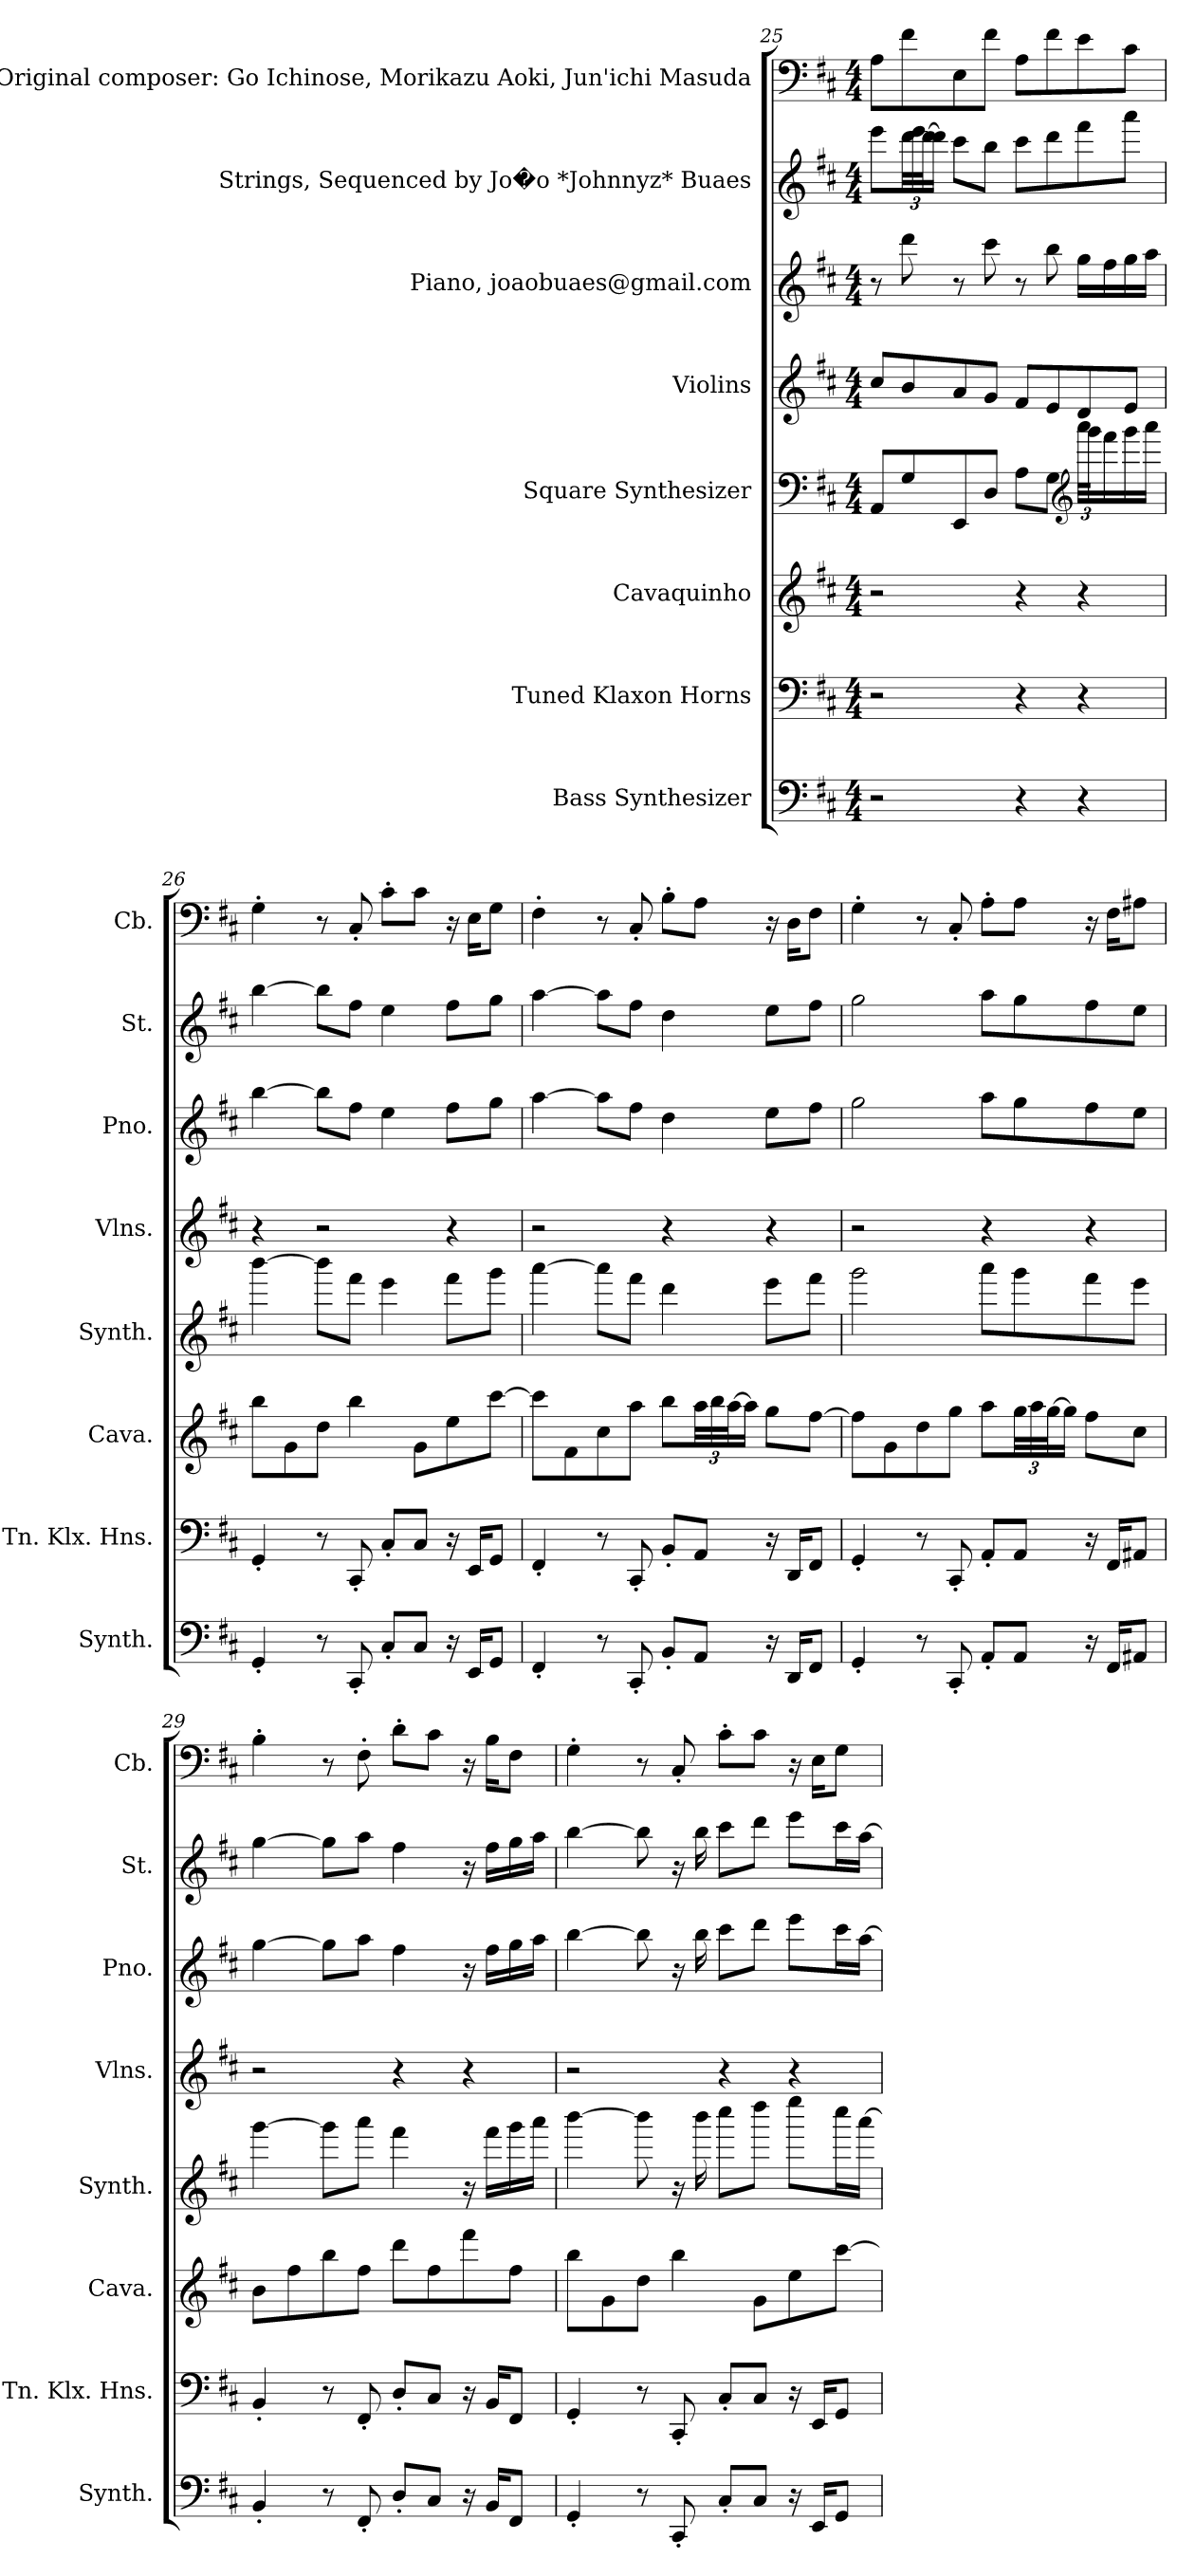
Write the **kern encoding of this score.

**kern	**kern	**kern	**kern	**kern	**kern	**kern	**kern
*part8	*part7	*part6	*part5	*part4	*part3	*part2	*part1
*staff8	*staff7	*staff6	*staff5	*staff4	*staff3	*staff2	*staff1
*I"Bass Synthesizer	*I"Tuned Klaxon Horns	*I"Cavaquinho	*I"Square Synthesizer	*I"Violins	*I"Piano, joaobuaes@gmail.com	*I"Strings, Sequenced by Jo�o *Johnnyz* Buaes	*I"Contrabass, Original composer: Go Ichinose, Morikazu Aoki, Jun'ichi Masuda
*I'Synth.	*I'Tn. Klx. Hns.	*I'Cava.	*I'Synth.	*I'Vlns.	*I'Pno.	*I'St.	*I'Cb.
!!LO:PB:g=z
*clefF4	*clefF4	*clefG2	*clefF4	*clefG2	*clefG2	*clefG2	*clefF4
*	*	*	*	*	*	*	*ITrd7c12
*k[f#c#]	*k[f#c#]	*k[f#c#]	*k[f#c#]	*k[f#c#]	*k[f#c#]	*k[f#c#]	*k[f#c#]
*M4/4	*M4/4	*M4/4	*M4/4	*M4/4	*M4/4	*M4/4	*M4/4
=25	=25	=25	=25	=25	=25	=25	=25
2r	2r	2r	8AA/L	8cc#/L	8r	8eee\L	8AA\L
*	*	*	*	*	*	*Xbrackettup	*
.	.	.	8G/	8b/	8ddd\	48ddd\LL	8F#\
.	.	.	.	.	.	48eee\	.
.	.	.	.	.	.	[48ddd\J	.
.	.	.	.	.	.	16ddd\JJ]	.
.	.	.	8EE/	8a/	8r	8ccc#\L	8EE\
.	.	.	8D/J	8g/J	8ccc#\	8bb\J	8F#\J
4r	4r	4r	8A\L	8f#/L	8r	8ccc#\L	8AA\L
.	.	.	8G\J	8e/	8bb\	8ddd\	8F#\
*	*	*	*clefG2	*	*	*	*
*	*	*	*Xbrackettup	*	*	*	*
4r	4r	4r	48aaa\KLL	8d/	16gg\LL	8fff#\	8E\
.	.	.	24ggg\	.	.	.	.
.	.	.	16fff#\	.	16ff#\	.	.
.	.	.	16ggg\	8e/J	16gg\	8aaa\J	8C#\J
.	.	.	16aaa\JJ	.	16aa\JJ	.	.
=26	=26	=26	=26	=26	=26	=26	=26
4GG'/	4GG'/	8bb\L	[4bbb\	4r	[4bb\	[4bb\	4GG'\
.	.	8g\	.	.	.	.	.
8r	8r	8dd\J	8bbb\L]	2r	8bb\L]	8bb\L]	8r
8CC#'/	8CC#'/	4bb\	8fff#\J	.	8ff#\J	8ff#\J	8CC#'/
8C#'/L	8C#'/L	.	4eee\	.	4ee\	4ee\	8C#'\L
8C#/J	8C#/J	8g\L	.	.	.	.	8C#\J
16r	16r	8ee\	8fff#\L	4r	8ff#\L	8ff#\L	16r
16EE/KL	16EE/KL	.	.	.	.	.	16EE\KL
8GG/J	8GG/J	[8ccc#\J	8ggg\J	.	8gg\J	8gg\J	8GG\J
!!LO:PB:g=z
=27	=27	=27	=27	=27	=27	=27	=27
4FF#'/	4FF#'/	8ccc#\L]	[4aaa\	2r	[4aa\	[4aa\	4FF#'\
.	.	8f#\	.	.	.	.	.
8r	8r	8cc#\	8aaa\L]	.	8aa\L]	8aa\L]	8r
8CC#'/	8CC#'/	8aa\J	8fff#\J	.	8ff#\J	8ff#\J	8CC#'/
8BB'/L	8BB'/L	8bb\L	4ddd\	4r	4dd\	4dd\	8BB'\L
*	*	*Xbrackettup	*	*	*	*	*
8AA/J	8AA/J	48aa\LL	.	.	.	.	8AA\J
.	.	48bb\	.	.	.	.	.
.	.	[48aa\J	.	.	.	.	.
.	.	16aa\JJ]	.	.	.	.	.
16r	16r	8gg\L	8eee\L	4r	8ee\L	8ee\L	16r
16DD/KL	16DD/KL	.	.	.	.	.	16DD\KL
8FF#/J	8FF#/J	[8ff#\J	8fff#\J	.	8ff#\J	8ff#\J	8FF#\J
=28	=28	=28	=28	=28	=28	=28	=28
4GG'/	4GG'/	8ff#\L]	2ggg\	2r	2gg\	2gg\	4GG'\
.	.	8g\	.	.	.	.	.
8r	8r	8dd\	.	.	.	.	8r
8CC#'/	8CC#'/	8gg\J	.	.	.	.	8CC#'/
8AA'/L	8AA'/L	8aa\L	8aaa\L	4r	8aa\L	8aa\L	8AA'\L
8AA/J	8AA/J	48gg\LL	8ggg\	.	8gg\	8gg\	8AA\J
.	.	48aa\	.	.	.	.	.
.	.	[48gg\J	.	.	.	.	.
.	.	16gg\JJ]	.	.	.	.	.
16r	16r	8ff#\L	8fff#\	4r	8ff#\	8ff#\	16r
16FF#/KL	16FF#/KL	.	.	.	.	.	16FF#\KL
8AA#X/J	8AA#X/J	8cc#\J	8eee\J	.	8ee\J	8ee\J	8AA#X\J
!!LO:PB:g=z
=29	=29	=29	=29	=29	=29	=29	=29
4BB'/	4BB'/	8b\L	[4ggg\	2r	[4gg\	[4gg\	4BB'\
.	.	8ff#\	.	.	.	.	.
8r	8r	8bb\	8ggg\L]	.	8gg\L]	8gg\L]	8r
8FF#'/	8FF#'/	8ff#\J	8aaa\J	.	8aa\J	8aa\J	8FF#'\
8D'/L	8D'/L	8ddd\L	4fff#\	4r	4ff#\	4ff#\	8D'\L
8C#/J	8C#/J	8ff#\	.	.	.	.	8C#\J
16r	16r	8fff#\	16r	4r	16r	16r	16r
16BB/KL	16BB/KL	.	16fff#\LL	.	16ff#\LL	16ff#\LL	16BB\KL
8FF#/J	8FF#/J	8ff#\J	16ggg\	.	16gg\	16gg\	8FF#\J
.	.	.	16aaa\JJ	.	16aa\JJ	16aa\JJ	.
=30	=30	=30	=30	=30	=30	=30	=30
4GG'/	4GG'/	8bb\L	[4bbb\	2r	[4bb\	[4bb\	4GG'\
.	.	8g\	.	.	.	.	.
8r	8r	8dd\J	8bbb\]	.	8bb\]	8bb\]	8r
8CC#'/	8CC#'/	4bb\	16r	.	16r	16r	8CC#'/
.	.	.	16bbb\	.	16bb\	16bb\	.
8C#'/L	8C#'/L	.	8cccc#\L	4r	8ccc#\L	8ccc#\L	8C#'\L
8C#/J	8C#/J	8g\L	8dddd\J	.	8ddd\J	8ddd\J	8C#\J
16r	16r	8ee\	8eeee\L	4r	8eee\L	8eee\L	16r
16EE/KL	16EE/KL	.	.	.	.	.	16EE\KL
8GG/J	8GG/J	[8ccc#\J	16cccc#\L	.	16ccc#\L	16ccc#\L	8GG\J
.	.	.	[16aaa\JJ	.	[16aa\JJ	[16aa\JJ	.
=	=	=	=	=	=	=	=
*-	*-	*-	*-	*-	*-	*-	*-
